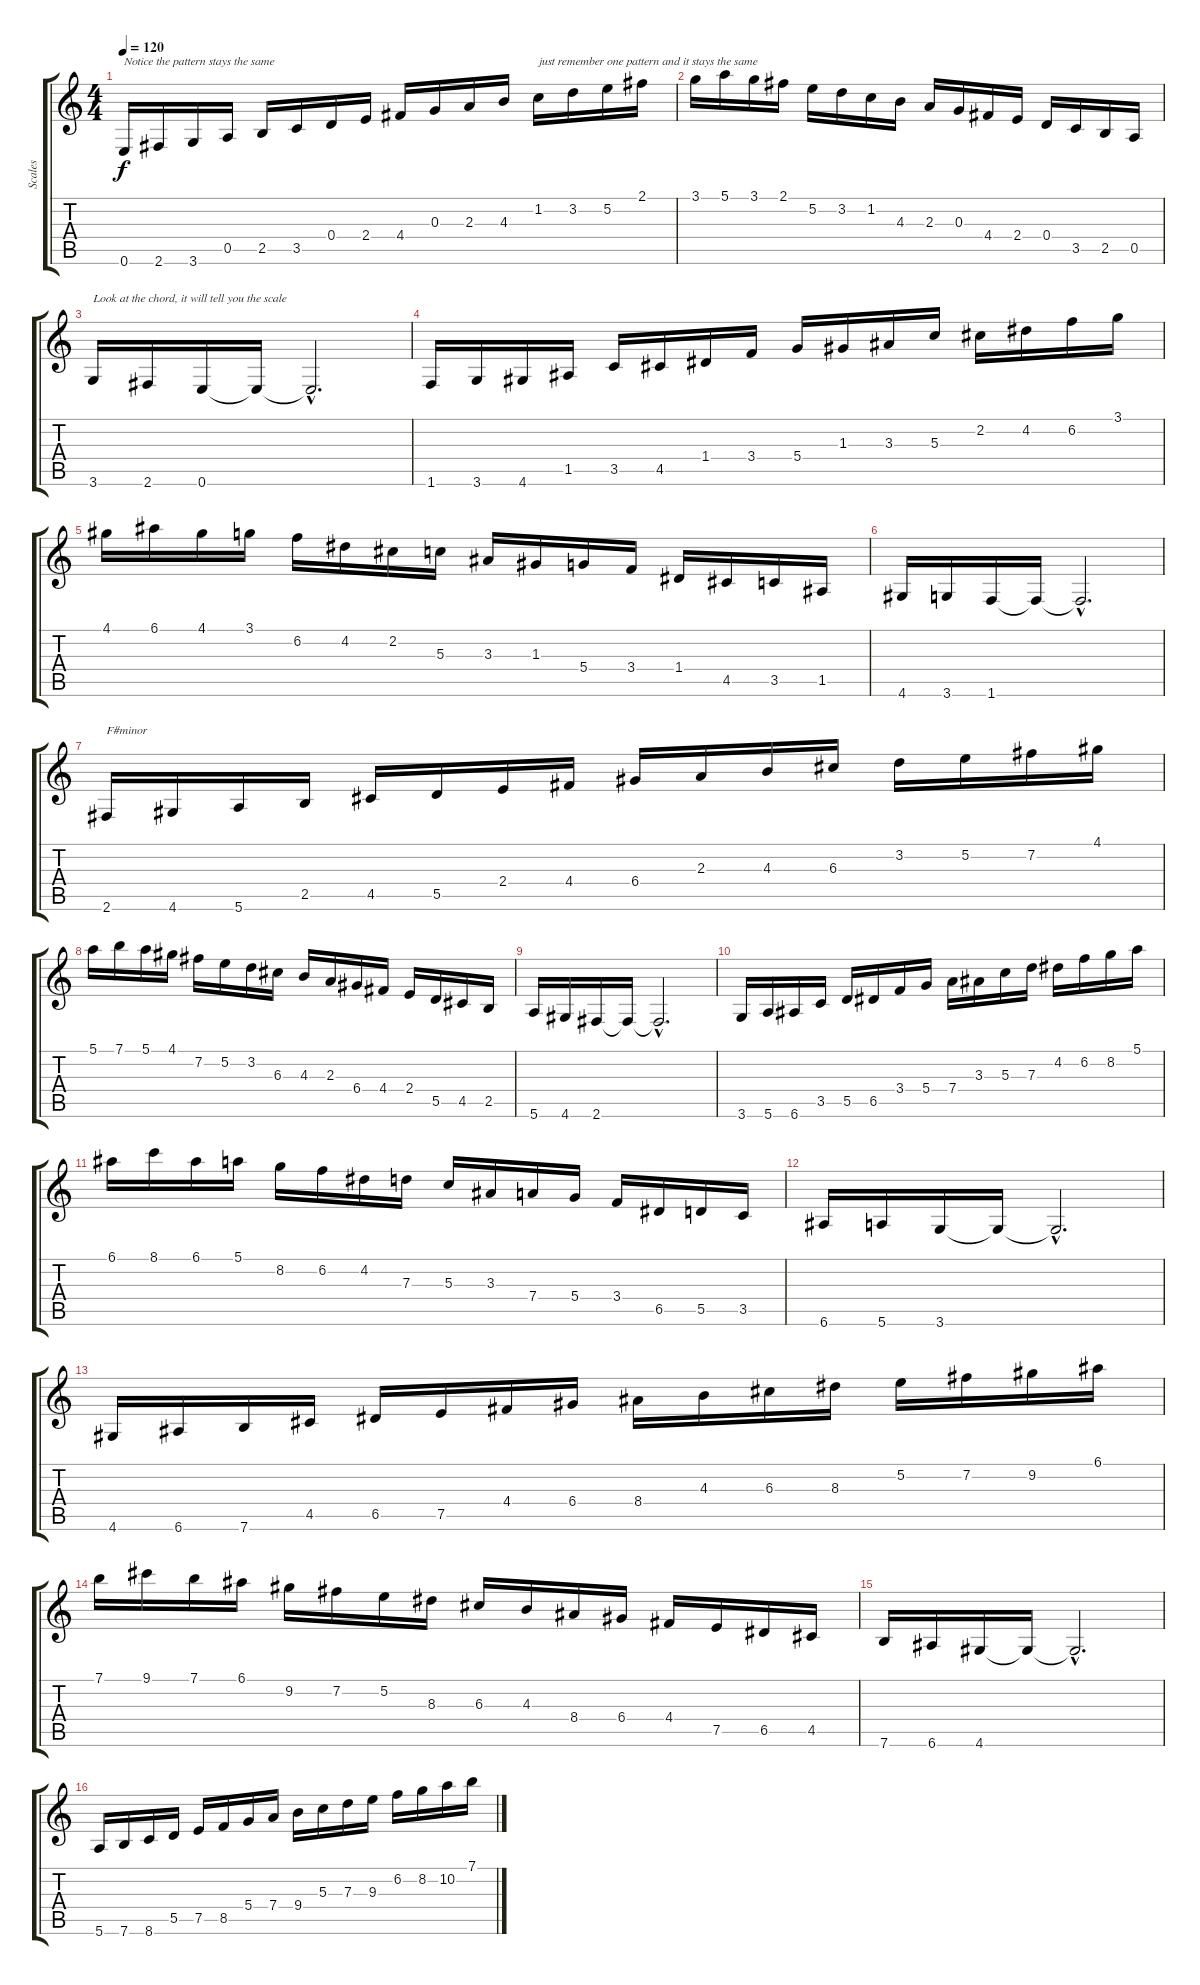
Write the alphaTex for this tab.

\track ("Scales" "Scales") {instrument overdrivenguitar}
\staff {score tabs}
\tuning (E4 B3 G3 D3 A2 E2) {hide}
\ts (4 4)
\tempo 120
\clef g2
\ks c
0.6.16{txt "Notice the pattern stays the same" dy f instrument overdrivenguitar} 2.6.16 3.6.16 0.5.16 2.5.16 3.5.16 0.4.16 2.4.16 4.4.16 0.3.16 2.3.16 4.3.16 1.2.16{txt "just remember one pattern and it stays the same"} 3.2.16 5.2.16 2.1.16 |
3.1.16 5.1.16 3.1.16 2.1.16 5.2.16 3.2.16 1.2.16 4.3.16 2.3.16 0.3.16 4.4.16 2.4.16 0.4.16 3.5.16 2.5.16 0.5.16 |
3.6.16{txt "Look at the chord, it will tell you the scale"} 2.6.16 0.6.16 0.6{t}.16 0.6{hac t}.2{d} |
1.6.16 3.6.16 4.6.16 1.5.16 3.5.16 4.5.16 1.4.16 3.4.16 5.4.16 1.3.16 3.3.16 5.3.16 2.2.16 4.2.16 6.2.16 3.1.16 |
4.1.16 6.1.16 4.1.16 3.1.16 6.2.16 4.2.16 2.2.16 5.3.16 3.3.16 1.3.16 5.4.16 3.4.16 1.4.16 4.5.16 3.5.16 1.5.16 |
4.6.16 3.6.16 1.6.16 1.6{t}.16 1.6{hac t}.2{d} |
2.6.16{txt "F#minor"} 4.6.16 5.6.16 2.5.16 4.5.16 5.5.16 2.4.16 4.4.16 6.4.16 2.3.16 4.3.16 6.3.16 3.2.16 5.2.16 7.2.16 4.1.16 |
5.1.16 7.1.16 5.1.16 4.1.16 7.2.16 5.2.16 3.2.16 6.3.16 4.3.16 2.3.16 6.4.16 4.4.16 2.4.16 5.5.16 4.5.16 2.5.16 |
5.6.16 4.6.16 2.6.16 2.6{t}.16 2.6{hac t}.2{d} |
3.6.16 5.6.16 6.6.16 3.5.16 5.5.16 6.5.16 3.4.16 5.4.16 7.4.16 3.3.16 5.3.16 7.3.16 4.2.16 6.2.16 8.2.16 5.1.16 |
6.1.16 8.1.16 6.1.16 5.1.16 8.2.16 6.2.16 4.2.16 7.3.16 5.3.16 3.3.16 7.4.16 5.4.16 3.4.16 6.5.16 5.5.16 3.5.16 |
6.6.16 5.6.16 3.6.16 3.6{t}.16 3.6{hac t}.2{d} |
4.6.16 6.6.16 7.6.16 4.5.16 6.5.16 7.5.16 4.4.16 6.4.16 8.4.16 4.3.16 6.3.16 8.3.16 5.2.16 7.2.16 9.2.16 6.1.16 |
7.1.16 9.1.16 7.1.16 6.1.16 9.2.16 7.2.16 5.2.16 8.3.16 6.3.16 4.3.16 8.4.16 6.4.16 4.4.16 7.5.16 6.5.16 4.5.16 |
7.6.16 6.6.16 4.6.16 4.6{t}.16 4.6{hac t}.2{d} |
5.6.16 7.6.16 8.6.16 5.5.16 7.5.16 8.5.16 5.4.16 7.4.16 9.4.16 5.3.16 7.3.16 9.3.16 6.2.16 8.2.16 10.2.16 7.1.16
